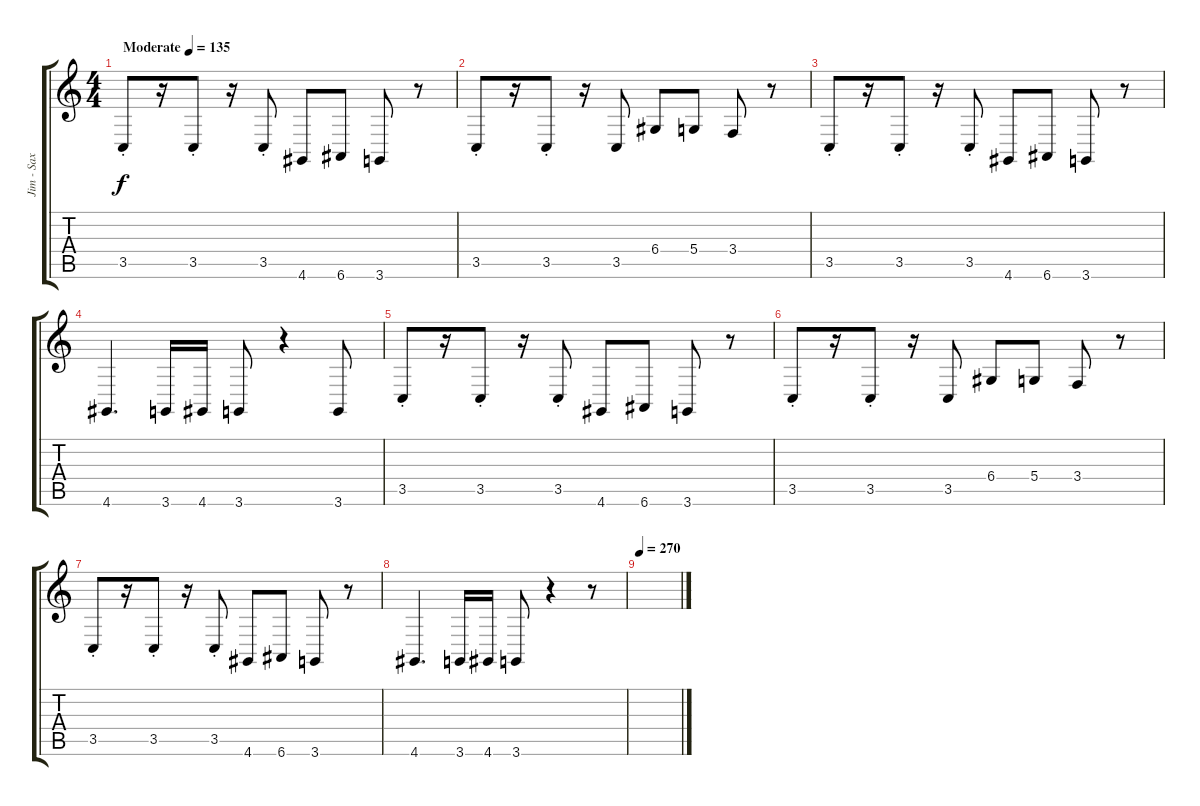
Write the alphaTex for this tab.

\track ("Jim - Sax" "Jim - Sax") {instrument tenorsax}
\staff {score tabs}
\tuning (E4 B3 G3 D3 A2 E2) {hide}
\ts (4 4)
\tempo (135 "Moderate")
\clef g2
\ks c
3.5{st}.8{dy f instrument tenorsax} r.16 3.5{st}.8 r.16 3.5{st}.8 4.6.8 6.6.8 3.6.8 r.8 |
3.5{st}.8 r.16 3.5{st}.8 r.16 3.5.8 6.4.8 5.4.8 3.4.8 r.8 |
3.5{st}.8 r.16 3.5{st}.8 r.16 3.5{st}.8 4.6.8 6.6.8 3.6.8 r.8 |
4.6.4{d} 3.6.16 4.6.16 3.6.8 r.4 3.6.8 |
3.5{st}.8 r.16 3.5{st}.8 r.16 3.5{st}.8 4.6.8 6.6.8 3.6.8 r.8 |
3.5{st}.8 r.16 3.5{st}.8 r.16 3.5.8 6.4.8 5.4.8 3.4.8 r.8 |
3.5{st}.8 r.16 3.5{st}.8 r.16 3.5{st}.8 4.6.8 6.6.8 3.6.8 r.8 |
4.6.4{d} 3.6.16 4.6.16 3.6.8 r.4 r.8 |
\tempo 270
